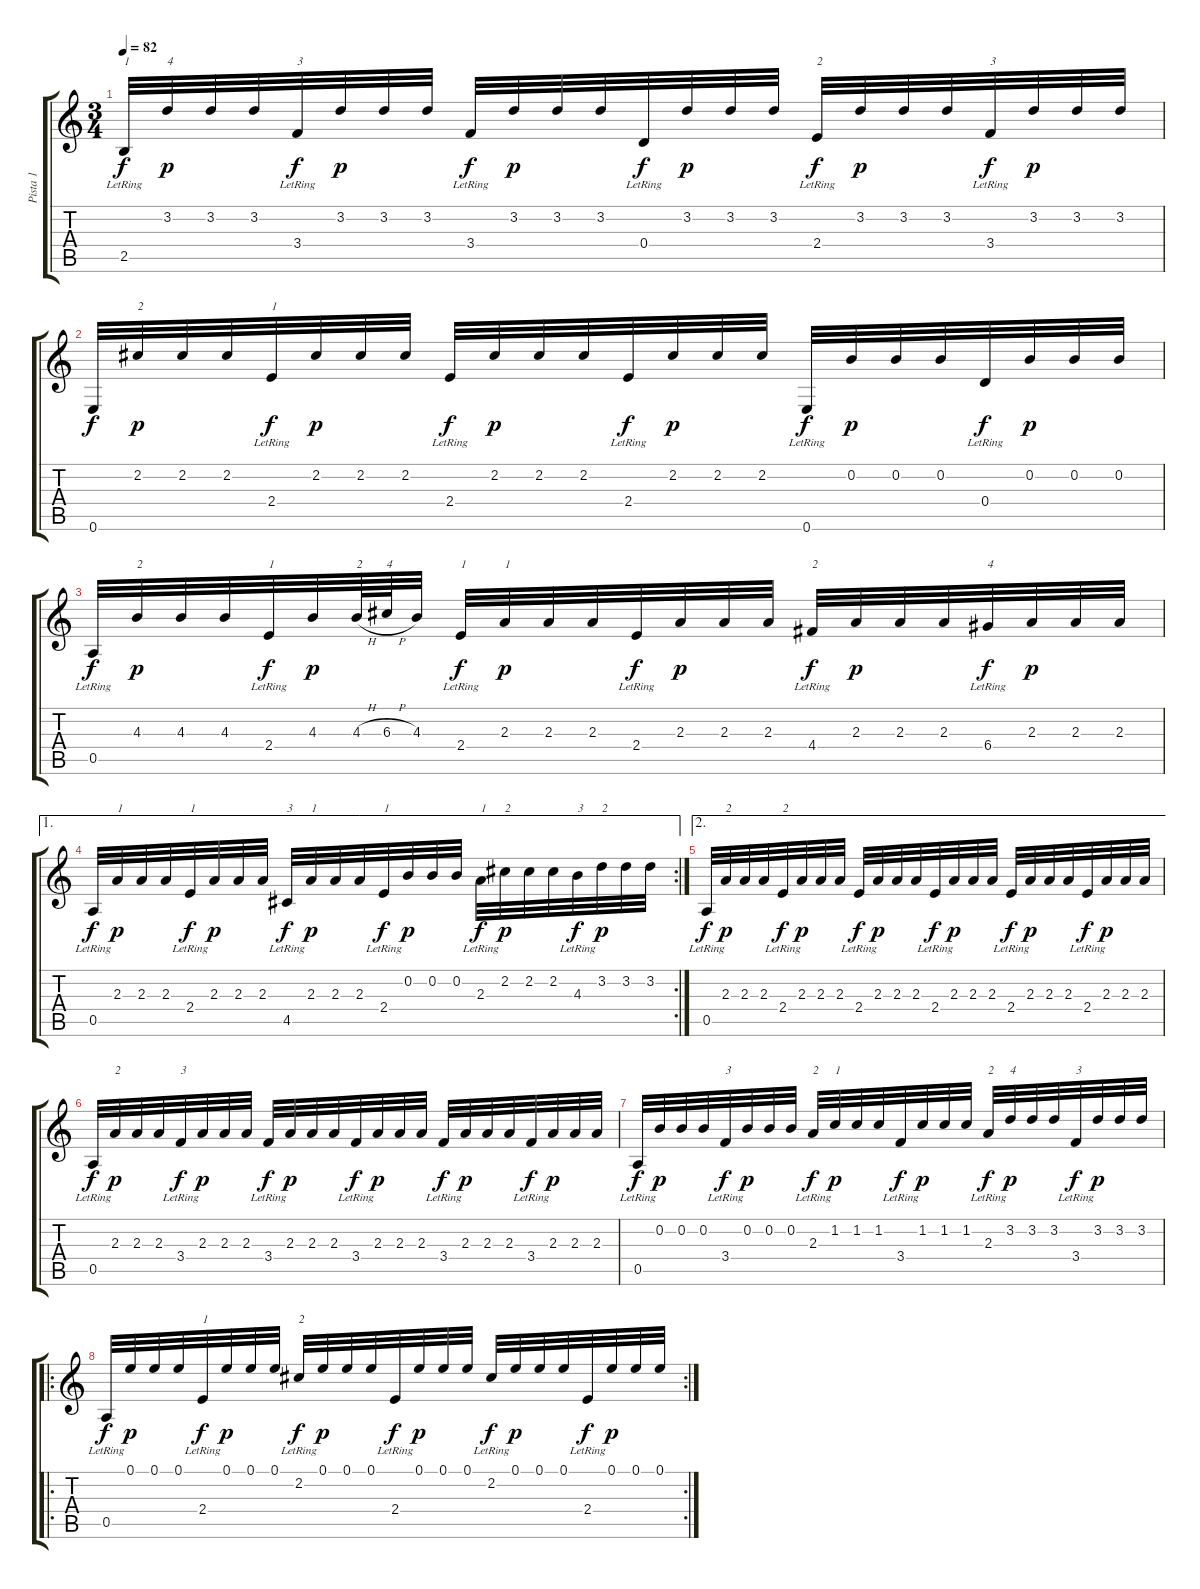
\track ("Pista 1" "Pista 1") {instrument acousticguitarnylon}
\staff {score tabs}
\tuning (E4 B3 G3 D3 A2 E2) {hide}
\ts (3 4)
\tempo 82
\clef g2
\ks c
2.5{lr}.32{txt "1" dy f} 3.2.32{txt "4" dy p} 3.2.32 3.2.32 3.4{lr}.32{txt "3" dy f} 3.2.32{dy p} 3.2.32 3.2.32 3.4{lr}.32{dy f} 3.2.32{dy p} 3.2.32 3.2.32 0.4{lr}.32{dy f} 3.2.32{dy p} 3.2.32 3.2.32 2.4{lr}.32{txt "2" dy f} 3.2.32{dy p} 3.2.32 3.2.32 3.4{lr}.32{txt "3" dy f} 3.2.32{dy p} 3.2.32 3.2.32 |
0.6.32{dy f} 2.2.32{txt "2" dy p} 2.2.32 2.2.32 2.4{lr}.32{txt "1" dy f} 2.2.32{dy p} 2.2.32 2.2.32 2.4{lr}.32{dy f} 2.2.32{dy p} 2.2.32 2.2.32 2.4{lr}.32{dy f} 2.2.32{dy p} 2.2.32 2.2.32 0.6{lr}.32{dy f} 0.2.32{dy p} 0.2.32 0.2.32 0.4{lr}.32{dy f} 0.2.32{dy p} 0.2.32 0.2.32 |
0.5{lr}.32{dy f} 4.3.32{txt "2" dy p} 4.3.32 4.3.32 2.4{lr}.32{txt "1" dy f} 4.3.32{dy p} 4.3{h}.64{txt "2"} 6.3{h}.64{txt "4"} 4.3.32 2.4{lr}.32{txt "1" dy f} 2.3.32{txt "1" dy p} 2.3.32 2.3.32 2.4{lr}.32{dy f} 2.3.32{dy p} 2.3.32 2.3.32 4.4{lr}.32{txt "2" dy f} 2.3.32{dy p} 2.3.32 2.3.32 6.4{lr}.32{txt "4" dy f} 2.3.32{dy p} 2.3.32 2.3.32 |
\ae 1
\rc 2
0.5{lr}.32{dy f} 2.3.32{txt "1" dy p} 2.3.32 2.3.32 2.4{lr}.32{txt "1" dy f} 2.3.32{dy p} 2.3.32 2.3.32 4.5{lr}.32{txt "3" dy f} 2.3.32{txt "1" dy p} 2.3.32 2.3.32 2.4{lr}.32{txt "1" dy f} 0.2.32{dy p} 0.2.32 0.2.32 2.3{lr}.32{txt "1" dy f} 2.2.32{txt "2" dy p} 2.2.32 2.2.32 4.3{lr}.32{txt "3" dy f} 3.2.32{txt "2" dy p} 3.2.32 3.2.32 |
\ae 2
0.5{lr}.32{dy f} 2.3.32{txt "2" dy p} 2.3.32 2.3.32 2.4{lr}.32{txt "2" dy f} 2.3.32{dy p} 2.3.32 2.3.32 2.4{lr}.32{dy f} 2.3.32{dy p} 2.3.32 2.3.32 2.4{lr}.32{dy f} 2.3.32{dy p} 2.3.32 2.3.32 2.4{lr}.32{dy f} 2.3.32{dy p} 2.3.32 2.3.32 2.4{lr}.32{dy f} 2.3.32{dy p} 2.3.32 2.3.32 |
0.5{lr}.32{dy f} 2.3.32{txt "2" dy p} 2.3.32 2.3.32 3.4{lr}.32{txt "3" dy f} 2.3.32{dy p} 2.3.32 2.3.32 3.4{lr}.32{dy f} 2.3.32{dy p} 2.3.32 2.3.32 3.4{lr}.32{dy f} 2.3.32{dy p} 2.3.32 2.3.32 3.4{lr}.32{dy f} 2.3.32{dy p} 2.3.32 2.3.32 3.4{lr}.32{dy f} 2.3.32{dy p} 2.3.32 2.3.32 |
0.5{lr}.32{dy f} 0.2.32{dy p} 0.2.32 0.2.32 3.4{lr}.32{txt "3" dy f} 0.2.32{dy p} 0.2.32 0.2.32 2.3{lr}.32{txt "2" dy f} 1.2.32{txt "1" dy p} 1.2.32 1.2.32 3.4{lr}.32{dy f} 1.2.32{dy p} 1.2.32 1.2.32 2.3{lr}.32{txt "2" dy f} 3.2.32{txt "4" dy p} 3.2.32 3.2.32 3.4{lr}.32{txt "3" dy f} 3.2.32{dy p} 3.2.32 3.2.32 |
\ro
\rc 2
0.5{lr}.32{dy f} 0.1.32{dy p} 0.1.32 0.1.32 2.4{lr}.32{txt "1" dy f} 0.1.32{dy p} 0.1.32 0.1.32 2.2{lr}.32{txt "2" dy f} 0.1.32{dy p} 0.1.32 0.1.32 2.4{lr}.32{dy f} 0.1.32{dy p} 0.1.32 0.1.32 2.2{lr}.32{dy f} 0.1.32{dy p} 0.1.32 0.1.32 2.4{lr}.32{dy f} 0.1.32{dy p} 0.1.32 0.1.32
